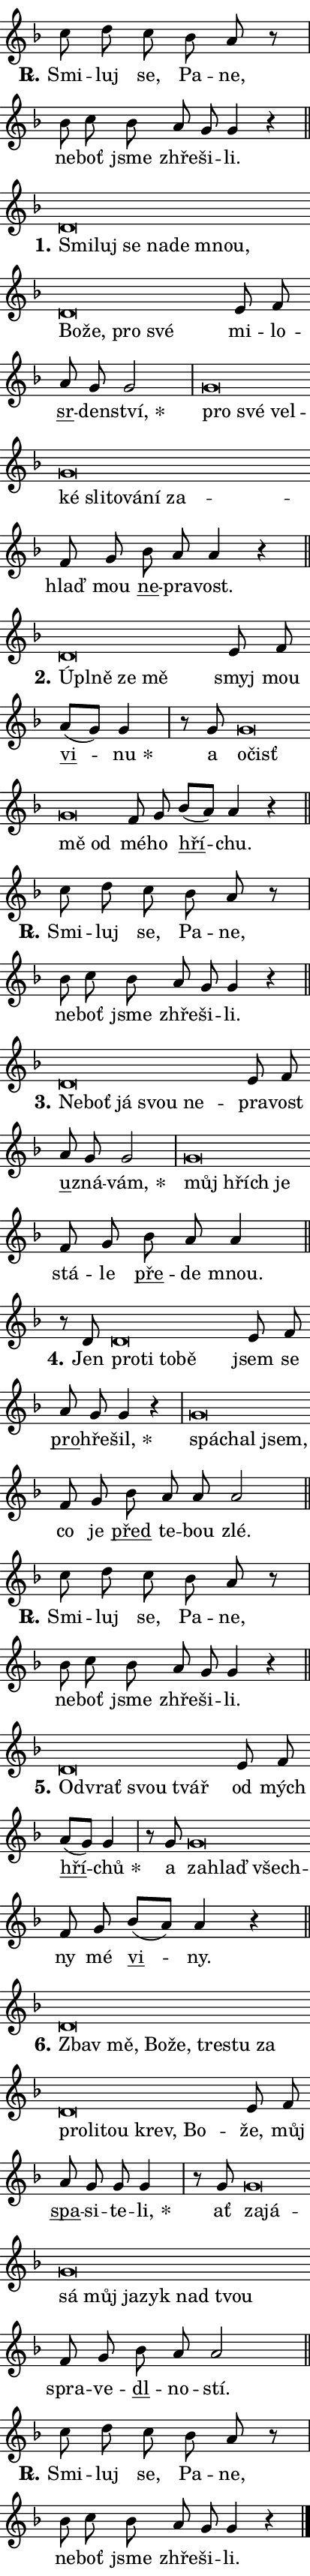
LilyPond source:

\version "2.24.0"
\header { tagline = "" }
\paper {
  indent = 0\cm
  top-margin = 0\cm
  right-margin = 0\cm
  bottom-margin = 0\cm
  left-margin = 0\cm
  paper-width = 7\cm
  page-breaking = #ly:one-page-breaking
  system-system-spacing.basic-distance = #11
  score-system-spacing.basic-distance = #11
  ragged-last = ##f
}


%% Author: Thomas Morley
%% https://lists.gnu.org/archive/html/lilypond-user/2020-05/msg00002.html
#(define (line-position grob)
"Returns position of @var[grob} in current system:
   @code{'start}, if at first time-step
   @code{'end}, if at last time-step
   @code{'middle} otherwise
"
  (let* ((col (ly:item-get-column grob))
         (ln (ly:grob-object col 'left-neighbor))
         (rn (ly:grob-object col 'right-neighbor))
         (col-to-check-left (if (ly:grob? ln) ln col))
         (col-to-check-right (if (ly:grob? rn) rn col))
         (break-dir-left
           (and
             (ly:grob-property col-to-check-left 'non-musical #f)
             (ly:item-break-dir col-to-check-left)))
         (break-dir-right
           (and
             (ly:grob-property col-to-check-right 'non-musical #f)
             (ly:item-break-dir col-to-check-right))))
        (cond ((eqv? 1 break-dir-left) 'start)
              ((eqv? -1 break-dir-right) 'end)
              (else 'middle))))

#(define (tranparent-at-line-position vctor)
  (lambda (grob)
  "Relying on @code{line-position} select the relevant enry from @var{vctor}.
Used to determine transparency,"
    (case (line-position grob)
      ((end) (not (vector-ref vctor 0)))
      ((middle) (not (vector-ref vctor 1)))
      ((start) (not (vector-ref vctor 2))))))

noteHeadBreakVisibility =
#(define-music-function (break-visibility)(vector?)
"Makes @code{NoteHead}s transparent relying on @var{break-visibility}"
#{
  \override NoteHead.transparent =
    #(tranparent-at-line-position break-visibility)
#})

#(define delete-ledgers-for-transparent-note-heads
  (lambda (grob)
    "Reads whether a @code{NoteHead} is transparent.
If so this @code{NoteHead} is removed from @code{'note-heads} from
@var{grob}, which is supposed to be @code{LedgerLineSpanner}.
As a result ledgers are not printed for this @code{NoteHead}"
    (let* ((nhds-array (ly:grob-object grob 'note-heads))
           (nhds-list
             (if (ly:grob-array? nhds-array)
                 (ly:grob-array->list nhds-array)
                 '()))
           ;; Relies on the transparent-property being done before
           ;; Staff.LedgerLineSpanner.after-line-breaking is executed.
           ;; This is fragile ...
           (to-keep
             (remove
               (lambda (nhd)
                 (ly:grob-property nhd 'transparent #f))
               nhds-list)))
      ;; TODO find a better method to iterate over grob-arrays, similiar
      ;; to filter/remove etc for lists
      ;; For now rebuilt from scratch
      (set! (ly:grob-object grob 'note-heads)  '())
      (for-each
        (lambda (nhd)
          (ly:pointer-group-interface::add-grob grob 'note-heads nhd))
        to-keep))))

hideNotes = {
  \noteHeadBreakVisibility #begin-of-line-visible
}
unHideNotes = {
  \noteHeadBreakVisibility #all-visible
}

% work-around for resetting accidentals
% https://lilypond.org/doc/v2.23/Documentation/notation/displaying-rhythms#unmetered-music
cadenzaMeasure = {
  \cadenzaOff
  \partial 1024 s1024
  \cadenzaOn
}

#(define-markup-command (accent layout props text) (markup?)
  "Underline accented syllable"
  (interpret-markup layout props
    #{\markup \override #'(offset . 4.3) \underline { #text }#}))

responsum = \markup \concat {
  "R" \hspace #-1.05 \path #0.1 #'((moveto 0 0.07) (lineto 0.9 0.8)) \hspace #0.05 "."
}

\layout {
    \context {
        \Staff
        \remove "Time_signature_engraver"
        \override LedgerLineSpanner.after-line-breaking = #delete-ledgers-for-transparent-note-heads
    }
    \context {
        \Voice {
            \override NoteHead.output-attributes = #'((class . "notehead"))
            \override Hairpin.height = #0.55
        }
    }
    \context {
        \Lyrics {
            \override StanzaNumber.output-attributes = #'((class . "stanzanumber"))
            \override LyricSpace.minimum-distance = #0.9
            \override LyricText.font-name = #"TeX Gyre Schola"
            \override LyricText.font-size = 1
            \override StanzaNumber.font-name = #"TeX Gyre Schola Bold"
            \override StanzaNumber.font-size = 1
        }
    }
}

% magnetic-lyrics.ily
%
%   written by
%     Jean Abou Samra <jean@abou-samra.fr>
%     Werner Lemberg <wl@gnu.org>
%
%   adapted by
%     Jiri Hon <jiri.hon@gmail.com>
%
% Version 2022-Apr-15

% https://www.mail-archive.com/lilypond-user@gnu.org/msg149350.html

#(define (Left_hyphen_pointer_engraver context)
   "Collect syllable-hyphen-syllable occurrences in lyrics and store
them in properties.  This engraver only looks to the left.  For
example, if the lyrics input is @code{foo -- bar}, it does the
following.

@itemize @bullet
@item
Set the @code{text} property of the @code{LyricHyphen} grob between
@q{foo} and @q{bar} to @code{foo}.

@item
Set the @code{left-hyphen} property of the @code{LyricText} grob with
text @q{foo} to the @code{LyricHyphen} grob between @q{foo} and
@q{bar}.
@end itemize

Use this auxiliary engraver in combination with the
@code{lyric-@/text::@/apply-@/magnetic-@/offset!} hook."
   (let ((hyphen #f)
         (text #f))
     (make-engraver
      (acknowledgers
       ((lyric-syllable-interface engraver grob source-engraver)
        (set! text grob)))
      (end-acknowledgers
       ((lyric-hyphen-interface engraver grob source-engraver)
        ;(when (not (grob::has-interface grob 'lyric-space-interface))
          (set! hyphen grob)));)
      ((stop-translation-timestep engraver)
       (when (and text hyphen)
         (ly:grob-set-object! text 'left-hyphen hyphen))
       (set! text #f)
       (set! hyphen #f)))))

#(define (lyric-text::apply-magnetic-offset! grob)
   "If the space between two syllables is less than the value in
property @code{LyricText@/.details@/.squash-threshold}, move the right
syllable to the left so that it gets concatenated with the left
syllable.

Use this function as a hook for
@code{LyricText@/.after-@/line-@/breaking} if the
@code{Left_@/hyphen_@/pointer_@/engraver} is active."
   (let ((hyphen (ly:grob-object grob 'left-hyphen #f)))
     (when hyphen
       (let ((left-text (ly:spanner-bound hyphen LEFT)))
         (when (grob::has-interface left-text 'lyric-syllable-interface)
           (let* ((common (ly:grob-common-refpoint grob left-text X))
                  (this-x-ext (ly:grob-extent grob common X))
                  (left-x-ext
                   (begin
                     ;; Trigger magnetism for left-text.
                     (ly:grob-property left-text 'after-line-breaking)
                     (ly:grob-extent left-text common X)))
                  ;; `delta` is the gap width between two syllables.
                  (delta (- (interval-start this-x-ext)
                            (interval-end left-x-ext)))
                  (details (ly:grob-property grob 'details))
                  (threshold (assoc-get 'squash-threshold details 0.2)))
             (when (< delta threshold)
               (let* (;; We have to manipulate the input text so that
                      ;; ligatures crossing syllable boundaries are not
                      ;; disabled.  For languages based on the Latin
                      ;; script this is essentially a beautification.
                      ;; However, for non-Western scripts it can be a
                      ;; necessity.
                      (lt (ly:grob-property left-text 'text))
                      (rt (ly:grob-property grob 'text))
                      (is-space (grob::has-interface hyphen 'lyric-space-interface))
                      (space (if is-space " " ""))
                      (space-markup (grob-interpret-markup grob " "))
                      (space-size (interval-length (ly:stencil-extent space-markup X)))
                      (extra-delta (if is-space space-size 0))
                      ;; Append new syllable.
                      (ltrt-space (if (and (string? lt) (string? rt))
                                (string-append lt space rt)
                                (make-concat-markup (list lt space rt))))
                      ;; Right-align `ltrt` to the right side.
                      (ltrt-space-markup (grob-interpret-markup
                               grob
                               (make-translate-markup
                                (cons (interval-length this-x-ext) 0)
                                (make-right-align-markup ltrt-space)))))
                 (begin
                   ;; Don't print `left-text`.
                   (ly:grob-set-property! left-text 'stencil #f)
                   ;; Set text and stencil (which holds all collected
                   ;; syllables so far) and shift it to the left.
                   (ly:grob-set-property! grob 'text ltrt-space)
                   (ly:grob-set-property! grob 'stencil ltrt-space-markup)
                   (ly:grob-translate-axis! grob (- (- delta extra-delta)) X))))))))))


#(define (lyric-hyphen::displace-bounds-first grob)
   ;; Make very sure this callback isn't triggered too early.
   (let ((left (ly:spanner-bound grob LEFT))
         (right (ly:spanner-bound grob RIGHT)))
     (ly:grob-property left 'after-line-breaking)
     (ly:grob-property right 'after-line-breaking)
     (ly:lyric-hyphen::print grob)))

squashThreshold = #0.4

\layout {
  \context {
    \Lyrics
    \consists #Left_hyphen_pointer_engraver
    \override LyricText.after-line-breaking =
      #lyric-text::apply-magnetic-offset!
    \override LyricHyphen.stencil = #lyric-hyphen::displace-bounds-first
    \override LyricText.details.squash-threshold = \squashThreshold
    \override LyricHyphen.minimum-distance = 0
    \override LyricHyphen.minimum-length = \squashThreshold
  }
}

squash = \override LyricText.details.squash-threshold = 9999
unSquash = \override LyricText.details.squash-threshold = \squashThreshold

left = \override LyricText.self-alignment-X = #LEFT
unLeft = \revert LyricText.self-alignment-X

starOffset = #(lambda (grob) 
                (let ((x_offset (ly:self-alignment-interface::aligned-on-x-parent grob)))
                  (if (= x_offset 0) 0 (+ x_offset 1.2))))

star = #(define-music-function (syllable)(string?)
"Append star separator at the end of a syllable"
#{
  \once \override LyricText.X-offset = #starOffset
  \lyricmode { \markup {
    #syllable
    \override #'((font-name . "TeX Gyre Schola Bold")) \hspace #0.2 \lower #0.65 \larger "*"
  } }
#})

starAccent = #(define-music-function (syllable)(string?)
"Append star separator at the end of a syllable and make accent"
#{
  \once \override LyricText.X-offset = #starOffset
  \lyricmode { \markup {
    \accent #syllable
    \override #'((font-name . "TeX Gyre Schola Bold")) \hspace #0.2 \lower #0.65 \larger "*"
  } }
#})

breath = #(define-music-function (syllable)(string?)
"Append breathing indicator at the end of a syllable"
#{
  \lyricmode { \markup { #syllable "+" } }
#})

optionalBreath = #(define-music-function (syllable)(string?)
"Append optional breathing indicator at the end of a syllable"
#{
  \lyricmode { \markup { #syllable "(+)" } }
#})


\score {
    <<
        \new Voice = "melody" { \cadenzaOn \key f \major \relative { c''8 d c bes a r \cadenzaMeasure \bar "|" bes c bes \bar "" a g g4 r \cadenzaMeasure \bar "||" \break } }
        \new Lyrics \lyricsto "melody" { \lyricmode { \set stanza = \responsum
Smi -- luj se, Pa -- ne, ne -- boť jsme zhře -- ši -- li. } }
    >>
    \layout {}
}

\score {
    <<
        \new Voice = "melody" { \cadenzaOn \key f \major \relative { d'\breve*1/16 \hideNotes \breve*1/16 \bar "" \breve*1/16 \bar "" \breve*1/16 \bar "" \breve*1/16 \bar "" \breve*1/16 \bar "" \breve*1/16 \bar "" \breve*1/16 \bar "" \breve*1/16 \breve*1/16 \bar "" \unHideNotes e8 f \bar "" a g g2 \cadenzaMeasure \bar "|" g\breve*1/16 \hideNotes \breve*1/16 \bar "" \breve*1/16 \bar "" \breve*1/16 \bar "" \breve*1/16 \bar "" \breve*1/16 \bar "" \breve*1/16 \bar "" \breve*1/16 \breve*1/16 \bar "" \unHideNotes f8 g \bar "" bes a a4 r \cadenzaMeasure \bar "||" \break } }
        \new Lyrics \lyricsto "melody" { \lyricmode { \set stanza = "1."
\left Smi -- \squash luj se na -- de mnou, Bo -- že, pro své \unLeft \unSquash mi -- lo -- \markup \accent sr -- den -- \star ství, \left pro \squash své vel -- ké sli -- to -- vá -- ní za -- \unLeft \unSquash hlaď mou \markup \accent ne -- pra -- vost. } }
    >>
    \layout {}
}

\score {
    <<
        \new Voice = "melody" { \cadenzaOn \key f \major \relative { d'\breve*1/16 \hideNotes \breve*1/16 \bar "" \breve*1/16 \breve*1/16 \bar "" \unHideNotes e8 f \bar "" a[( g)] g4 \cadenzaMeasure \bar "|" r8 g8 g\breve*1/16 \hideNotes \breve*1/16 \bar "" \breve*1/16 \breve*1/16 \bar "" \unHideNotes f8 g \bar "" bes[( a)] a4 r \cadenzaMeasure \bar "||" \break } }
        \new Lyrics \lyricsto "melody" { \lyricmode { \set stanza = "2."
\left Úpl -- \squash ně ze mě \unLeft \unSquash smyj mou \markup \accent vi -- \star nu a \left o -- \squash čisť mě od \unLeft \unSquash mé -- ho \markup \accent hří -- chu. } }
    >>
    \layout {}
}

\score {
    <<
        \new Voice = "melody" { \cadenzaOn \key f \major \relative { c''8 d c bes a r \cadenzaMeasure \bar "|" bes c bes \bar "" a g g4 r \cadenzaMeasure \bar "||" \break } }
        \new Lyrics \lyricsto "melody" { \lyricmode { \set stanza = \responsum
Smi -- luj se, Pa -- ne, ne -- boť jsme zhře -- ši -- li. } }
    >>
    \layout {}
}

\score {
    <<
        \new Voice = "melody" { \cadenzaOn \key f \major \relative { d'\breve*1/16 \hideNotes \breve*1/16 \bar "" \breve*1/16 \bar "" \breve*1/16 \breve*1/16 \bar "" \unHideNotes e8 f \bar "" a g g2 \cadenzaMeasure \bar "|" g\breve*1/16 \hideNotes \breve*1/16 \breve*1/16 \bar "" \unHideNotes f8 g \bar "" bes a a4 \cadenzaMeasure \bar "||" \break } }
        \new Lyrics \lyricsto "melody" { \lyricmode { \set stanza = "3."
\left Ne -- \squash boť já svou ne -- \unLeft \unSquash pra -- vost \markup \accent u -- zná -- \star vám, \left můj \squash hřích je \unLeft \unSquash stá -- le \markup \accent pře -- de mnou. } }
    >>
    \layout {}
}

\score {
    <<
        \new Voice = "melody" { \cadenzaOn \key f \major \relative { r8 d'8 d\breve*1/16 \hideNotes \breve*1/16 \bar "" \breve*1/16 \breve*1/16 \bar "" \unHideNotes e8 f \bar "" a g g4 r \cadenzaMeasure \bar "|" g\breve*1/16 \hideNotes \breve*1/16 \breve*1/16 \bar "" \unHideNotes f8 g \bar "" bes a a a2 \cadenzaMeasure \bar "||" \break } }
        \new Lyrics \lyricsto "melody" { \lyricmode { \set stanza = "4."
Jen \left pro -- \squash ti to -- bě \unLeft \unSquash jsem se \markup \accent pro -- hře -- \star šil, \left spá -- \squash chal jsem, \unLeft \unSquash co je \markup \accent před te -- bou zlé. } }
    >>
    \layout {}
}

\score {
    <<
        \new Voice = "melody" { \cadenzaOn \key f \major \relative { c''8 d c bes a r \cadenzaMeasure \bar "|" bes c bes \bar "" a g g4 r \cadenzaMeasure \bar "||" \break } }
        \new Lyrics \lyricsto "melody" { \lyricmode { \set stanza = \responsum
Smi -- luj se, Pa -- ne, ne -- boť jsme zhře -- ši -- li. } }
    >>
    \layout {}
}

\score {
    <<
        \new Voice = "melody" { \cadenzaOn \key f \major \relative { d'\breve*1/16 \hideNotes \breve*1/16 \bar "" \breve*1/16 \breve*1/16 \bar "" \unHideNotes e8 f \bar "" a[( g)] g4 \cadenzaMeasure \bar "|" r8 g8 g\breve*1/16 \hideNotes \breve*1/16 \breve*1/16 \bar "" \unHideNotes f8 g \bar "" bes[( a)] a4 r \cadenzaMeasure \bar "||" \break } }
        \new Lyrics \lyricsto "melody" { \lyricmode { \set stanza = "5."
\left Od -- \squash vrať svou tvář \unLeft \unSquash od mých \markup \accent hří -- \star chů a \left za -- \squash hlaď všech -- \unLeft \unSquash ny mé \markup \accent vi -- ny. } }
    >>
    \layout {}
}

\score {
    <<
        \new Voice = "melody" { \cadenzaOn \key f \major \relative { d'\breve*1/16 \hideNotes \breve*1/16 \bar "" \breve*1/16 \bar "" \breve*1/16 \bar "" \breve*1/16 \bar "" \breve*1/16 \bar "" \breve*1/16 \bar "" \breve*1/16 \bar "" \breve*1/16 \bar "" \breve*1/16 \bar "" \breve*1/16 \breve*1/16 \bar "" \unHideNotes e8 f \bar "" a g g g4 \cadenzaMeasure \bar "|" r8 g8 g\breve*1/16 \hideNotes \breve*1/16 \bar "" \breve*1/16 \bar "" \breve*1/16 \bar "" \breve*1/16 \bar "" \breve*1/16 \bar "" \breve*1/16 \breve*1/16 \bar "" \unHideNotes f8 g \bar "" bes a a2 \cadenzaMeasure \bar "||" \break } }
        \new Lyrics \lyricsto "melody" { \lyricmode { \set stanza = "6."
\left Zbav \squash mě, Bo -- že, tre -- stu za pro -- li -- tou krev, Bo -- \unLeft \unSquash že, můj \markup \accent spa -- si -- te -- \star li, ať \left za -- \squash já -- sá můj ja -- zyk nad tvou \unLeft \unSquash spra -- ve -- \markup \accent dl -- no -- stí. } }
    >>
    \layout {}
}

\score {
    <<
        \new Voice = "melody" { \cadenzaOn \key f \major \relative { c''8 d c bes a r \cadenzaMeasure \bar "|" bes c bes \bar "" a g g4 r \cadenzaMeasure \bar "||" \break } \bar "|." }
        \new Lyrics \lyricsto "melody" { \lyricmode { \set stanza = \responsum
Smi -- luj se, Pa -- ne, ne -- boť jsme zhře -- ši -- li. } }
    >>
    \layout {}
}
